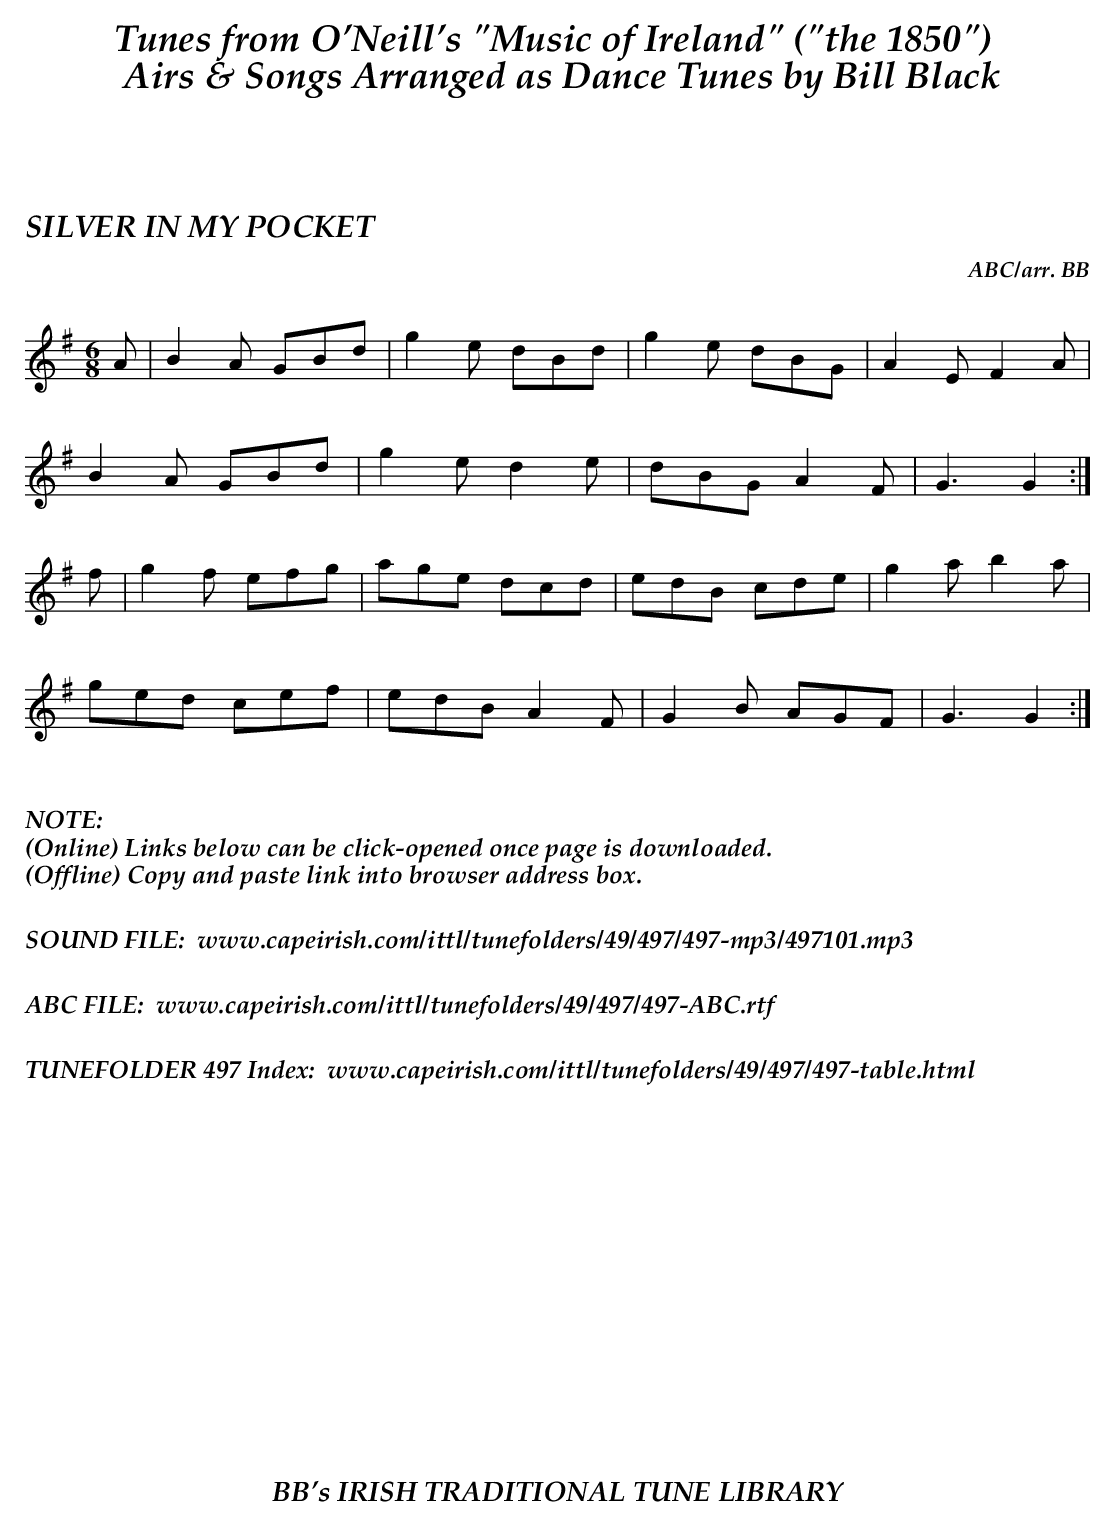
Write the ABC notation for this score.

X:1
T:SILVER IN MY POCKET
C:ABC/arr. BB
M:6/8
L:1/8
K:G
A|B2A GBd|g2e dBd|g2e dBG|A2E F2A|
B2A GBd|g2e d2e|dBG A2F|G3 G2 :|
f|g2f efg|age dcd|edB cde|g2a b2a|
ged cef|edB A2F|G2B AGF|G3 G2 :|
%%vskip .3in
%%textoption left
%%textfont "Palatino-BoldItalic" 16
%%begintext
%%NOTE:
(Online) Links below can be click-opened once page is downloaded.
(Offline) Copy and paste link into browser address box.
%%
%%
SOUND FILE:  www.capeirish.com/ittl/tunefolders/49/497/497-mp3/497101.mp3
%%
%%
ABC FILE:  www.capeirish.com/ittl/tunefolders/49/497/497-ABC.rtf
%%
%%
TUNEFOLDER 497 Index:  www.capeirish.com/ittl/tunefolders/49/497/497-table.html
